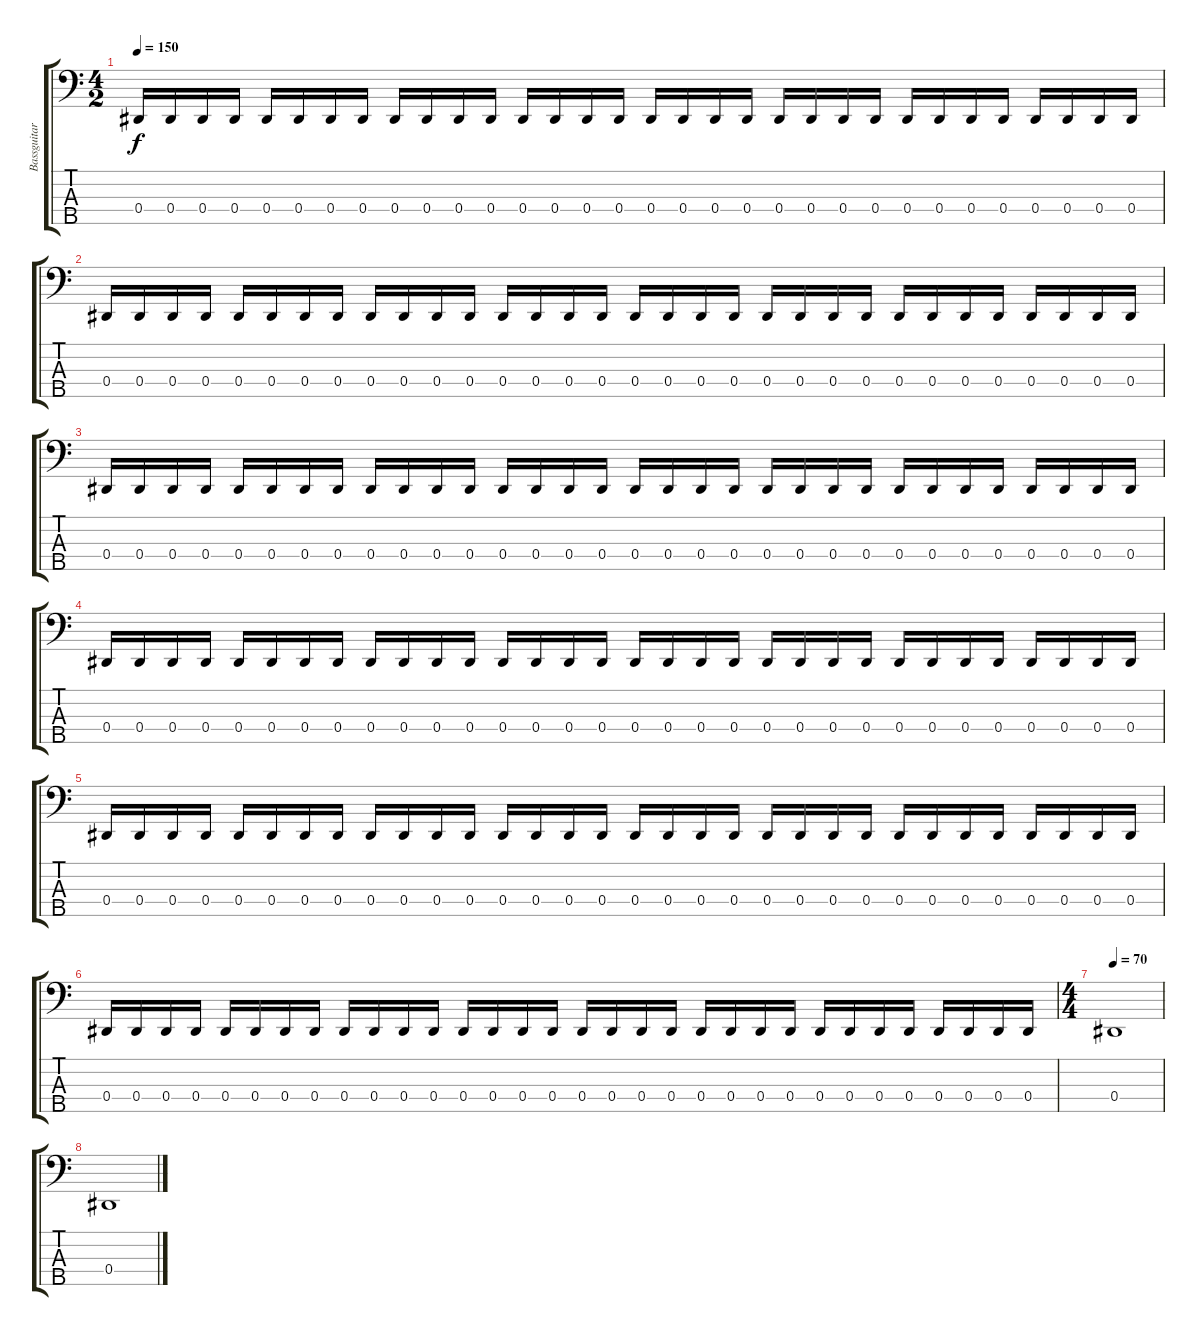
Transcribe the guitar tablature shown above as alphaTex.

\track ("Bassguitar" "Bassguitar") {instrument electricbassfinger}
\staff {score tabs}
\tuning (Gb2 Db2 Ab1 Eb1 B0) {hide}
\ts (4 2)
\tempo 150
\clef f4
\ks c
0.4.16{dy f} 0.4.16 0.4.16 0.4.16 0.4.16 0.4.16 0.4.16 0.4.16 0.4.16 0.4.16 0.4.16 0.4.16 0.4.16 0.4.16 0.4.16 0.4.16 0.4.16 0.4.16 0.4.16 0.4.16 0.4.16 0.4.16 0.4.16 0.4.16 0.4.16 0.4.16 0.4.16 0.4.16 0.4.16 0.4.16 0.4.16 0.4.16 |
0.4.16 0.4.16 0.4.16 0.4.16 0.4.16 0.4.16 0.4.16 0.4.16 0.4.16 0.4.16 0.4.16 0.4.16 0.4.16 0.4.16 0.4.16 0.4.16 0.4.16 0.4.16 0.4.16 0.4.16 0.4.16 0.4.16 0.4.16 0.4.16 0.4.16 0.4.16 0.4.16 0.4.16 0.4.16 0.4.16 0.4.16 0.4.16 |
0.4.16 0.4.16 0.4.16 0.4.16 0.4.16 0.4.16 0.4.16 0.4.16 0.4.16 0.4.16 0.4.16 0.4.16 0.4.16 0.4.16 0.4.16 0.4.16 0.4.16 0.4.16 0.4.16 0.4.16 0.4.16 0.4.16 0.4.16 0.4.16 0.4.16 0.4.16 0.4.16 0.4.16 0.4.16 0.4.16 0.4.16 0.4.16 |
0.4.16 0.4.16 0.4.16 0.4.16 0.4.16 0.4.16 0.4.16 0.4.16 0.4.16 0.4.16 0.4.16 0.4.16 0.4.16 0.4.16 0.4.16 0.4.16 0.4.16 0.4.16 0.4.16 0.4.16 0.4.16 0.4.16 0.4.16 0.4.16 0.4.16 0.4.16 0.4.16 0.4.16 0.4.16 0.4.16 0.4.16 0.4.16 |
0.4.16 0.4.16 0.4.16 0.4.16 0.4.16 0.4.16 0.4.16 0.4.16 0.4.16 0.4.16 0.4.16 0.4.16 0.4.16 0.4.16 0.4.16 0.4.16 0.4.16 0.4.16 0.4.16 0.4.16 0.4.16 0.4.16 0.4.16 0.4.16 0.4.16 0.4.16 0.4.16 0.4.16 0.4.16 0.4.16 0.4.16 0.4.16 |
0.4.16 0.4.16 0.4.16 0.4.16 0.4.16 0.4.16 0.4.16 0.4.16 0.4.16 0.4.16 0.4.16 0.4.16 0.4.16 0.4.16 0.4.16 0.4.16 0.4.16 0.4.16 0.4.16 0.4.16 0.4.16 0.4.16 0.4.16 0.4.16 0.4.16 0.4.16 0.4.16 0.4.16 0.4.16 0.4.16 0.4.16 0.4.16 |
\ts (4 4)
\tempo 70
0.4.1 |
0.4.1
